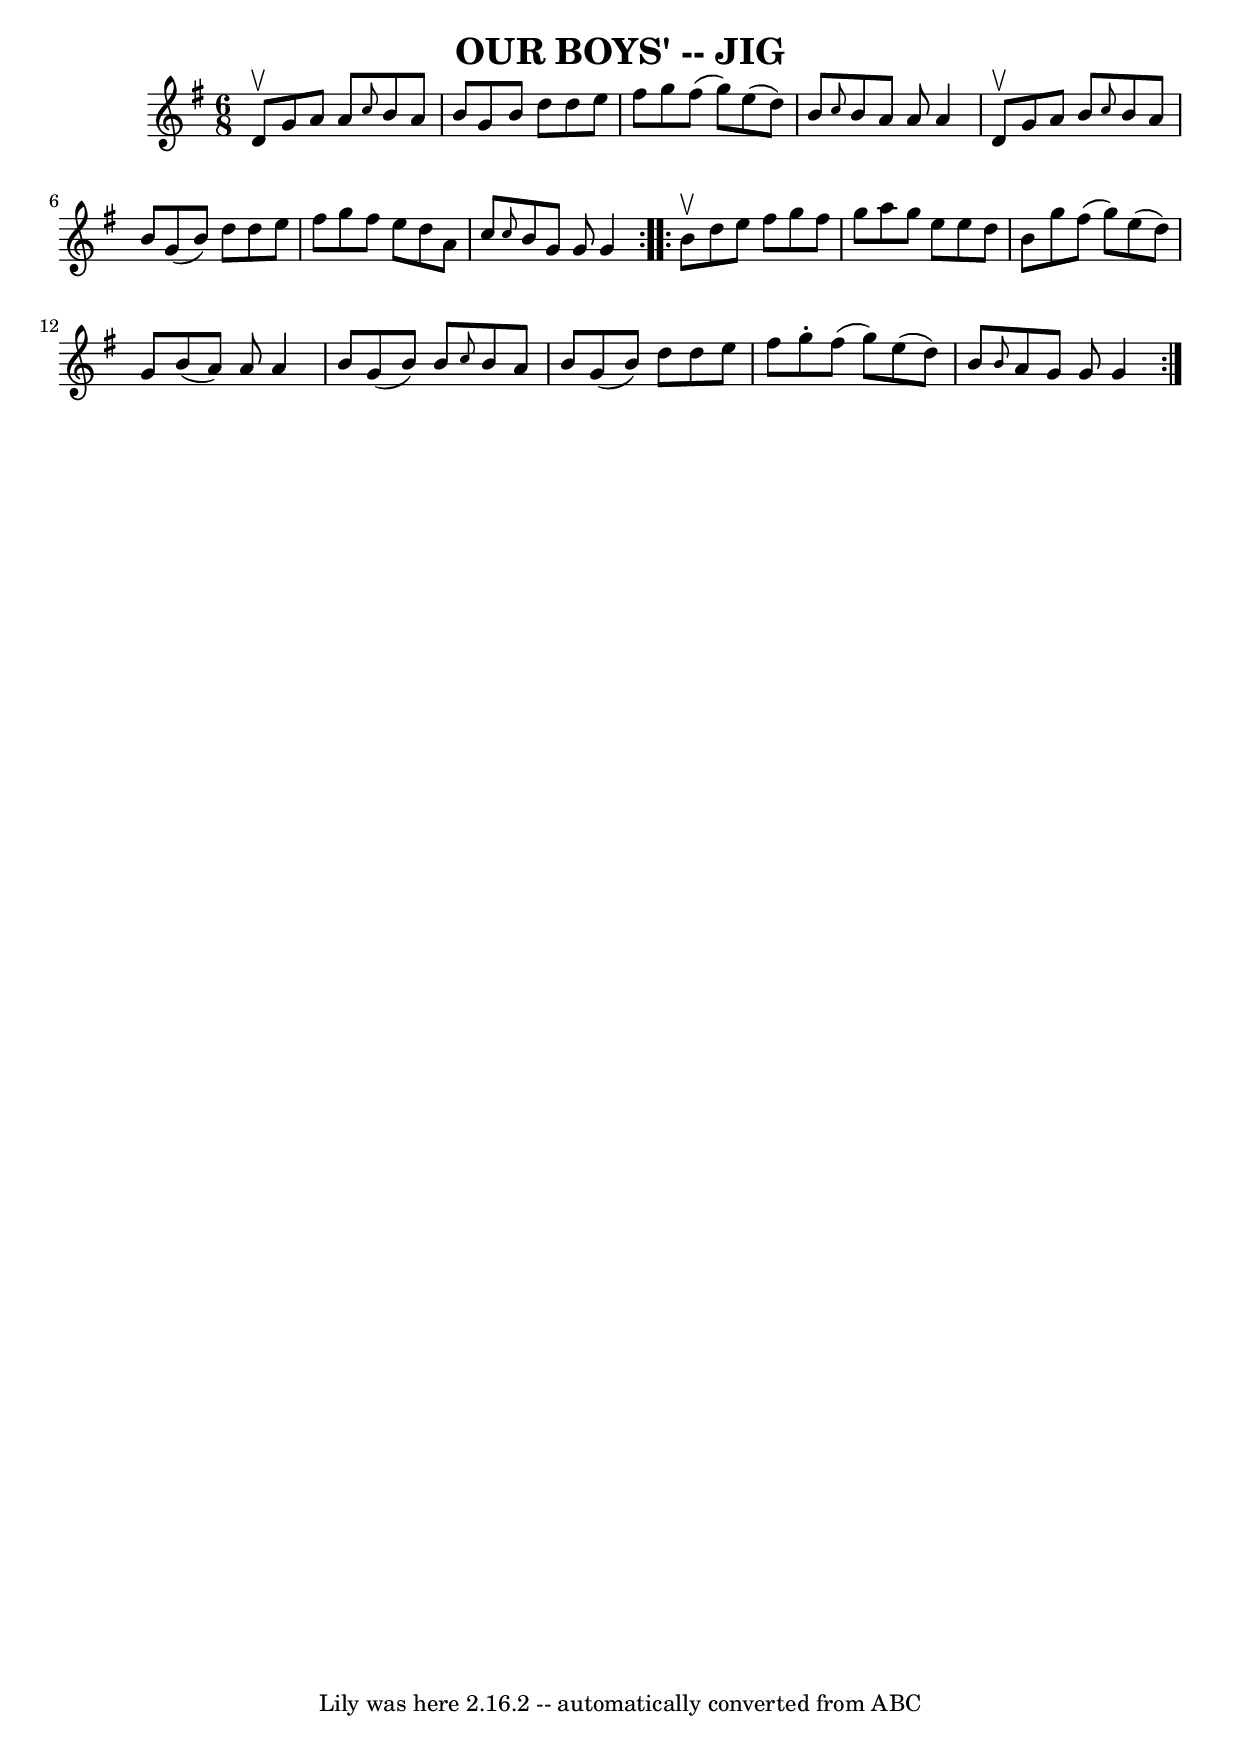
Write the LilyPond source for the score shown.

\version "2.16.2"
\include "Mammoth.ily"
\header {
  %% book = "Ryan's Mammoth Collection of Fiddle Tunes"
  crossRefNumber = "1"
  footnotes = ""
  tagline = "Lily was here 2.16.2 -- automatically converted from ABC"
  title = "OUR BOYS' -- JIG"

}
voicedefault =  {



  \repeat volta 2 {

    \time 6/8 
    \key g \major
    d'8^\upbow       |
    g'8 a'8 a'8  
    \grace { c''8  
	   } b'8 a'8 b'8    |
    g'8 b'8 d''8    
    d''8 e''8 fis''8    |
    g''8 fis''8 (g''8) e''8 (
    d''8) b'8    |
    \grace { c''8  
	   } b'8 a'8 a'8 a'4    
    d'8^\upbow   |
    |
    g'8 a'8 b'8  \grace { c''8  
			}   
    b'8 a'8 b'8    |
    g'8 (b'8) d''8 d''8 e''8    
    fis''8    |
    g''8 fis''8 e''8 d''8 a'8 c''8    |
    
    \grace { c''8  
	   } b'8 g'8 g'8 g'4    
  }     
  \repeat volta 2 {
    b'8^\upbow       |
    d''8 e''8 fis''8 g''8 fis''8 g''8    
    |
    a''8 g''8 e''8 e''8 d''8 b'8    |
    g''8    
    fis''8 (g''8) e''8 (d''8) g'8    |
    b'8 (a'8)   
    a'8 a'4 b'8    |
    |
    g'8 (b'8) b'8  \grace {    
      c''8  
    } b'8 a'8 b'8    |
    g'8 (b'8) d''8 d''8    
    e''8 fis''8    |
    g''8 -. fis''8 (g''8) e''8 (d''8)  
    b'8    |
    \grace { b'8  
	   } a'8 g'8 g'8 g'4    
  }   

}

\score{
  <<

    \context Staff="default"
    {
      \voicedefault 
      
    }

  >>
  \layout {
    
  }
  \midi {
  }

}
